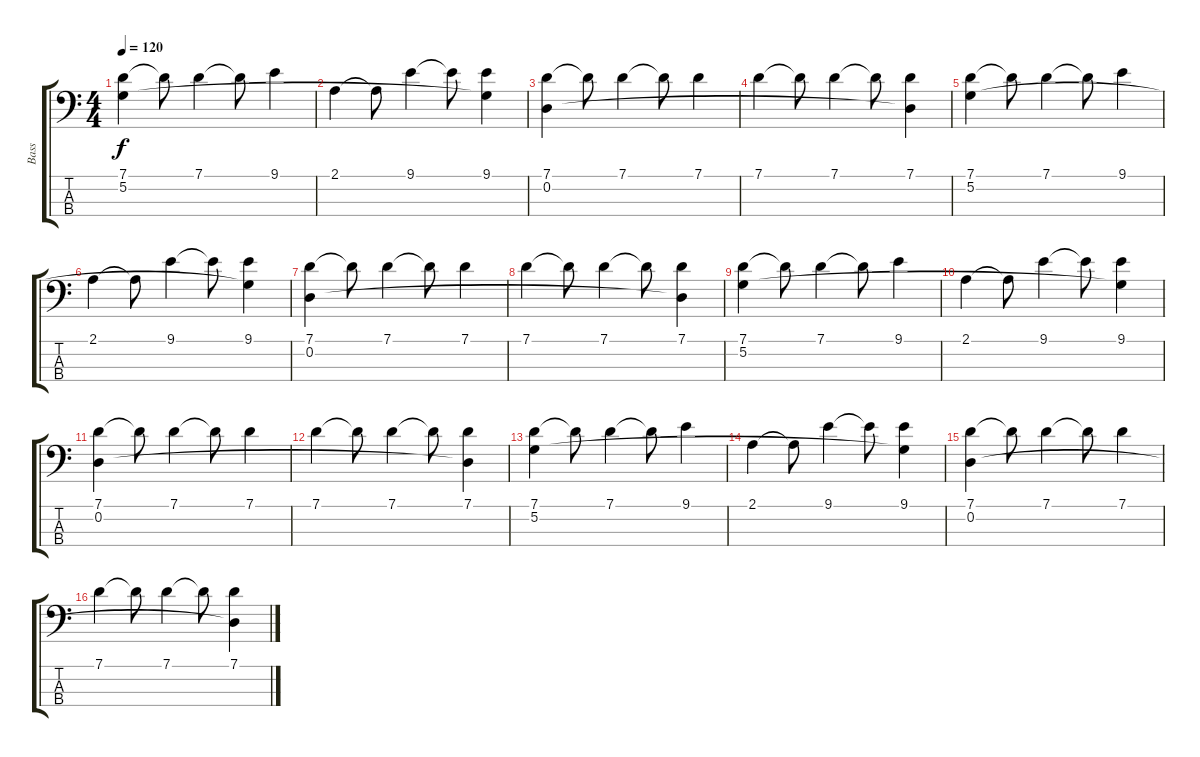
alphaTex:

\track ("Bass" "Bass") {instrument electricbassfinger}
\staff {score tabs}
\tuning (G2 D2 A1 E1) {hide}
\ts (4 4)
\tempo 120
\clef f4
\ks c
(7.1 5.2).4{dy f} 7.1{t}.8 7.1.4 7.1{t}.8 9.1.4 |
2.1.4 2.1{t}.8 9.1.4 9.1{t}.8 (9.1 5.2{t}).4 |
(7.1 0.2).4 7.1{t}.8 7.1.4 7.1{t}.8 7.1.4 |
7.1.4 7.1{t}.8 7.1.4 7.1{t}.8 (7.1 0.2{t}).4 |
(7.1 5.2).4 7.1{t}.8 7.1.4 7.1{t}.8 9.1.4 |
2.1.4 2.1{t}.8 9.1.4 9.1{t}.8 (9.1 5.2{t}).4 |
(7.1 0.2).4 7.1{t}.8 7.1.4 7.1{t}.8 7.1.4 |
7.1.4 7.1{t}.8 7.1.4 7.1{t}.8 (7.1 0.2{t}).4 |
(7.1 5.2).4 7.1{t}.8 7.1.4 7.1{t}.8 9.1.4 |
2.1.4 2.1{t}.8 9.1.4 9.1{t}.8 (9.1 5.2{t}).4 |
(7.1 0.2).4 7.1{t}.8 7.1.4 7.1{t}.8 7.1.4 |
7.1.4 7.1{t}.8 7.1.4 7.1{t}.8 (7.1 0.2{t}).4 |
(7.1 5.2).4 7.1{t}.8 7.1.4 7.1{t}.8 9.1.4 |
2.1.4 2.1{t}.8 9.1.4 9.1{t}.8 (9.1 5.2{t}).4 |
(7.1 0.2).4 7.1{t}.8 7.1.4 7.1{t}.8 7.1.4 |
7.1.4 7.1{t}.8 7.1.4 7.1{t}.8 (7.1 0.2{t}).4
